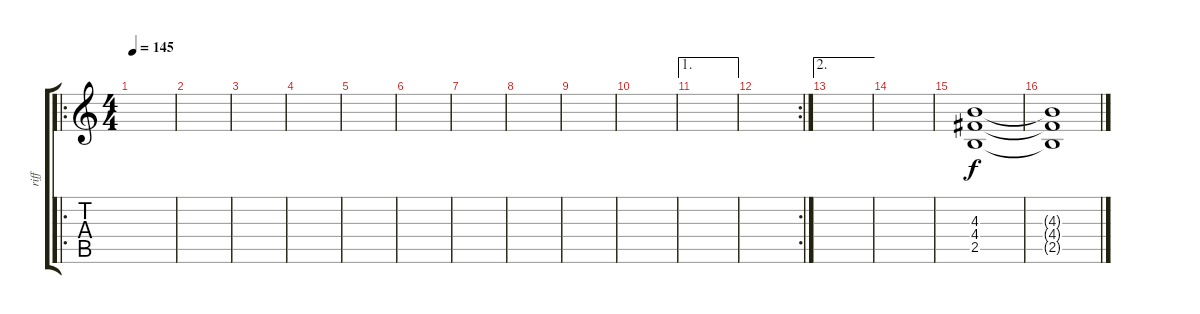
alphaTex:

\track ("riff" "riff") {instrument distortionguitar}
\staff {score tabs}
\tuning (E4 B3 G3 D3 A2 E2) {hide}
\ro
\ts (4 4)
\tempo 145
\clef g2
\ks c
|
|
|
|
|
|
|
|
|
|
\ae 1
|
\rc 2
|
\ae 2
|
|
(4.3 4.4 2.5).1 |
(4.3{t} 4.4{t} 2.5{t}).1
